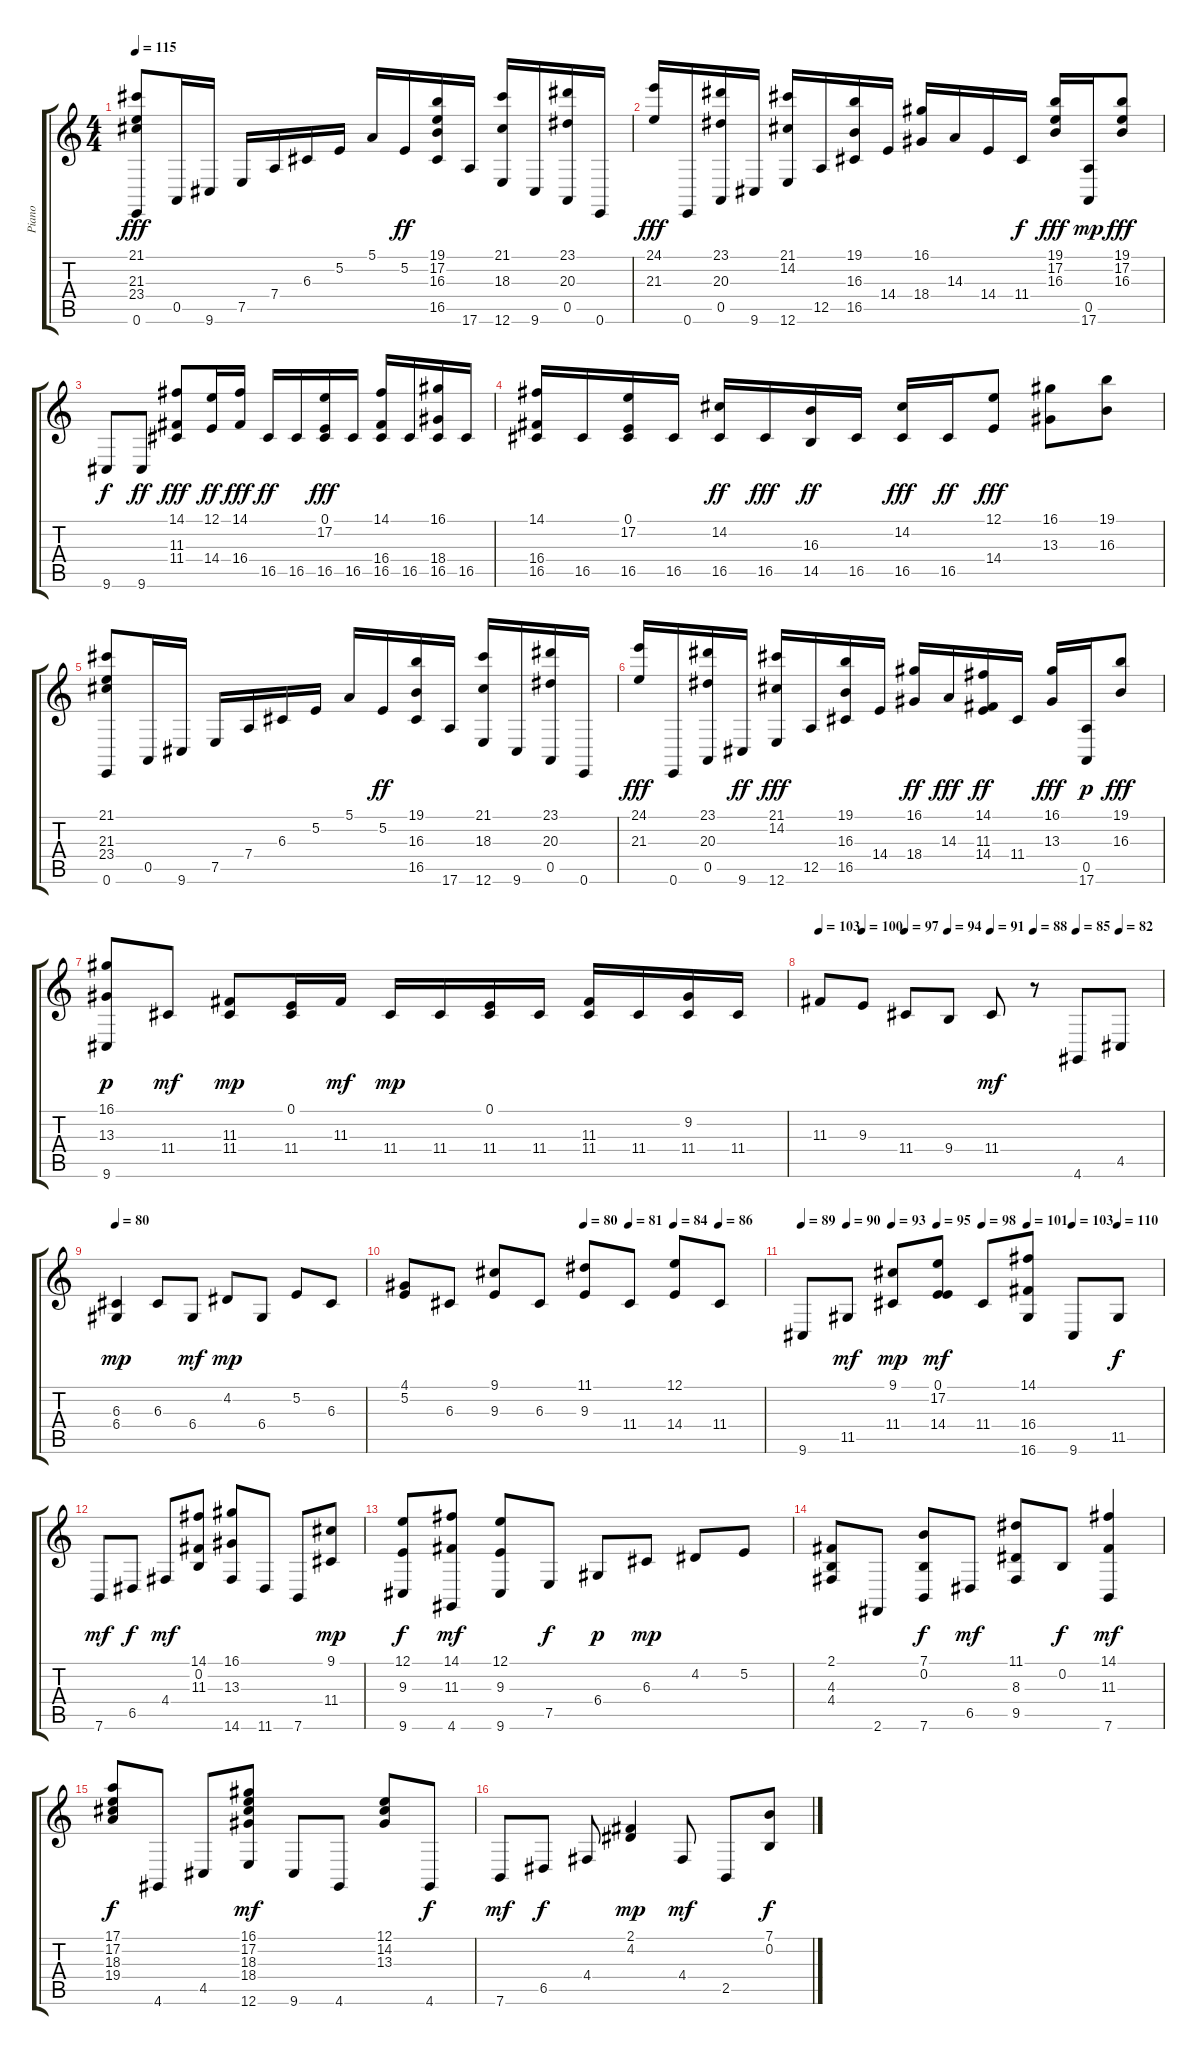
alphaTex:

\track ("Piano" "Piano") {instrument acousticgrandpiano}
\staff {score tabs}
\tuning (E4 B3 G3 D3 A2 E2) {hide}
\ts (4 4)
\tempo 115
\clef g2
\ks c
(21.1 21.3 23.4 0.6).8{dy fff} 0.5.16 9.6.16 7.5.16 7.4.16 6.3.16 5.2.16 5.1.16 5.2.16{dy ff} (19.1 17.2 16.3 16.5).16 17.6.16 (21.1 18.3 12.6).16 9.6.16 (23.1 20.3 0.5).16 0.6.16 |
(24.1 21.3).16{dy fff} 0.6.16 (23.1 20.3 0.5).16 9.6.16 (21.1 14.2 12.6).16 12.5.16 (19.1 16.3 16.5).16 14.4.16 (16.1 18.4).16 14.3.16 14.4.16 11.4.16{dy f} (19.1 17.2 16.3).16{dy fff} (0.5 17.6).16{dy mp} (19.1 17.2 16.3).8{dy fff} |
9.6.8{dy f} 9.6.8{dy ff} (14.1 11.3 11.4).8{dy fff} (12.1 14.4).16{dy ff} (14.1 16.4).16{dy fff} 16.5.16{dy ff} 16.5.16 (0.1 17.2 16.5).16{dy fff} 16.5.16 (14.1 16.4 16.5).16 16.5.16 (16.1 18.4 16.5).16 16.5.16 |
(14.1 16.4 16.5).16 16.5.16 (0.1 17.2 16.5).16 16.5.16 (14.2 16.5).16{dy ff} 16.5.16{dy fff} (16.3 14.5).16{dy ff} 16.5.16 (14.2 16.5).16{dy fff} 16.5.16{dy ff} (12.1 14.4).8{dy fff} (16.1 13.3).8 (19.1 16.3).8 |
(21.1 21.3 23.4 0.6).8 0.5.16 9.6.16 7.5.16 7.4.16 6.3.16 5.2.16 5.1.16 5.2.16{dy ff} (19.1 16.3 16.5).16 17.6.16 (21.1 18.3 12.6).16 9.6.16 (23.1 20.3 0.5).16 0.6.16 |
(24.1 21.3).16{dy fff} 0.6.16 (23.1 20.3 0.5).16 9.6.16{dy ff} (21.1 14.2 12.6).16{dy fff} 12.5.16 (19.1 16.3 16.5).16 14.4.16 (16.1 18.4).16{dy ff} 14.3.16{dy fff} (14.1 11.3 14.4).16{dy ff} 11.4.16 (16.1 13.3).16{dy fff} (0.5 17.6).16{dy p} (19.1 16.3).8{dy fff} |
(16.1 13.3 9.6).8{dy p} 11.4.8{dy mf} (11.3 11.4).8{dy mp} (0.1 11.4).16 11.3.16{dy mf} 11.4.16{dy mp} 11.4.16 (0.1 11.4).16 11.4.16 (11.3 11.4).16 11.4.16 (9.2 11.4).16 11.4.16 |
\tempo 103
\tempo (100 0.125)
\tempo (97 0.25)
\tempo (94 0.375)
\tempo (91 0.5)
\tempo (88 0.625)
\tempo (85 0.75)
\tempo (82 0.875)
11.3.8 9.3.8 11.4.8 9.4.8 11.4.8{dy mf} r.8 4.6.8 4.5.8 |
\tempo 80
(6.3 6.4).4{dy mp} 6.3.8 6.4.8{dy mf} 4.2.8{dy mp} 6.4.8 5.2.8 6.3.8 |
\tempo (80 0.5)
\tempo (81 0.625)
\tempo (84 0.75)
\tempo (86 0.875)
(4.1 5.2).8 6.3.8 (9.1 9.3).8 6.3.8 (11.1 9.3).8 11.4.8 (12.1 14.4).8 11.4.8 |
\tempo 89
\tempo (90 0.125)
\tempo (93 0.25)
\tempo (95 0.375)
\tempo (98 0.5)
\tempo (101 0.625)
\tempo (103 0.75)
\tempo (110 0.875)
9.6.8 11.5.8{dy mf} (9.1 11.4).8{dy mp} (0.1 17.2 14.4).8{dy mf} 11.4.8 (14.1 16.4 16.6).8 9.6.8 11.5.8{dy f} |
7.6.8{dy mf} 6.5.8{dy f} 4.4.8{dy mf} (14.1 0.2 11.3).8 (16.1 13.3 14.6).8 11.6.8 7.6.8 (9.1 11.4).8{dy mp} |
(12.1 9.3 9.6).8{dy f} (14.1 11.3 4.6).8{dy mf} (12.1 9.3 9.6).8 7.5.8{dy f} 6.4.8{dy p} 6.3.8{dy mp} 4.2.8 5.2.8 |
(2.1 4.3 4.4).8 2.6.8 (7.1 0.2 7.6).8{dy f} 6.5.8{dy mf} (11.1 8.3 9.5).8 0.2.8{dy f} (14.1 11.3 7.6).4{dy mf} |
(17.1 17.2 18.3 19.4).8{dy f} 4.6.8 4.5.8 (16.1 17.2 18.3 18.4 12.6).8{dy mf} 9.6.8 4.6.8 (12.1 14.2 13.3).8 4.6.8{dy f} |
7.6.8{dy mf} 6.5.8{dy f} 4.4.8 (2.1 4.2).4{dy mp} 4.4.8{dy mf} 2.5.8 (7.1 0.2).8{dy f}
